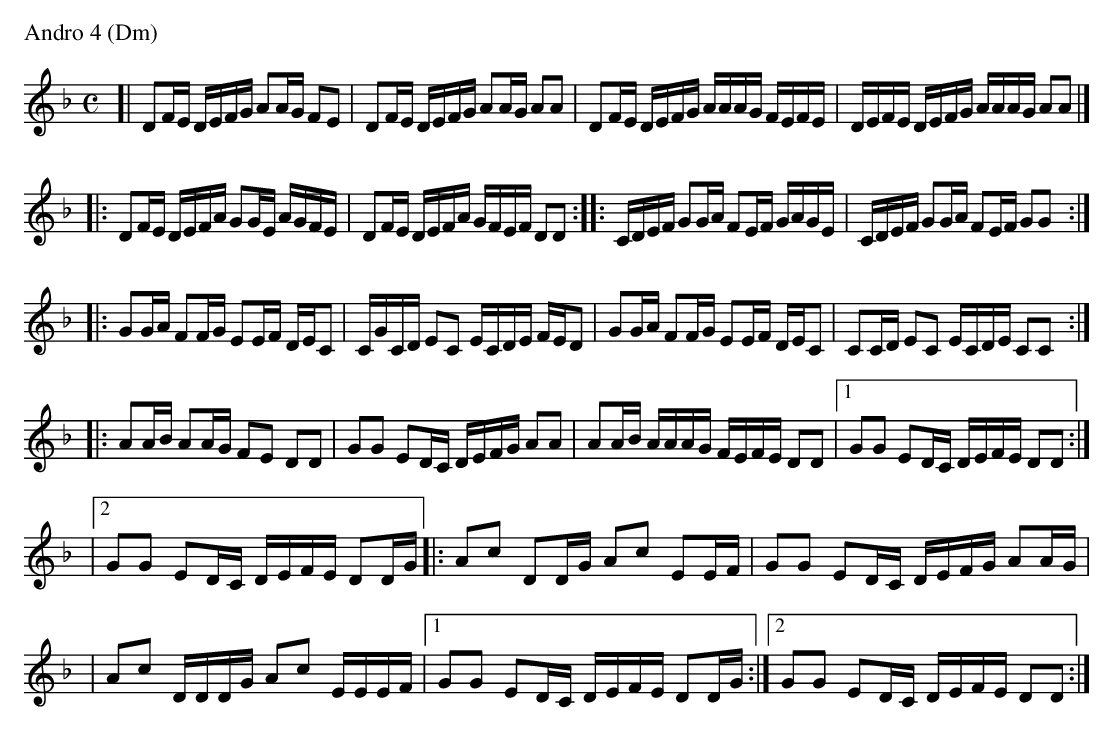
X:1
P: Andro 4 (Dm)
M:C
L:1/16
K:Dm
[| D2FE DEFG A2AG F2E2 | D2FE DEFG A2AG A2A2 \
|  D2FE DEFG AAAG FEFE | DEFE DEFG AAAG A2A2 |]
|: D2FE DEFA G2GE AGFE | D2FE DEFA GFEF D2D2 :| \
|: CDEF G2GA F2EF GAGE | CDEF G2GA F2EF G2G2 :|
|: G2GA F2FG E2EF DEC2 \
|  CGCD E2C2 ECDE FED2 \
|  G2GA F2FG E2EF DEC2 \
|  C2CD E2C2 ECDE C2C2 :|
|: A2AB A2AG F2E2 D2D2 \
|  G2G2 E2DC DEFG A2A2 \
|  A2AB AAAG FEFE D2D2 \
|1 G2G2 E2DC DEFE D2D2 :|
|2 G2G2 E2DC DEFE D2DG \
|: A2c2 D2DG A2c2 E2EF \
|  G2G2 E2DC DEFG A2AG |
|  A2c2 DDDG A2c2 EEEF \
|1 G2G2 E2DC DEFE D2DG \
:|2 G2G2 E2DC DEFE D2D2 :|
